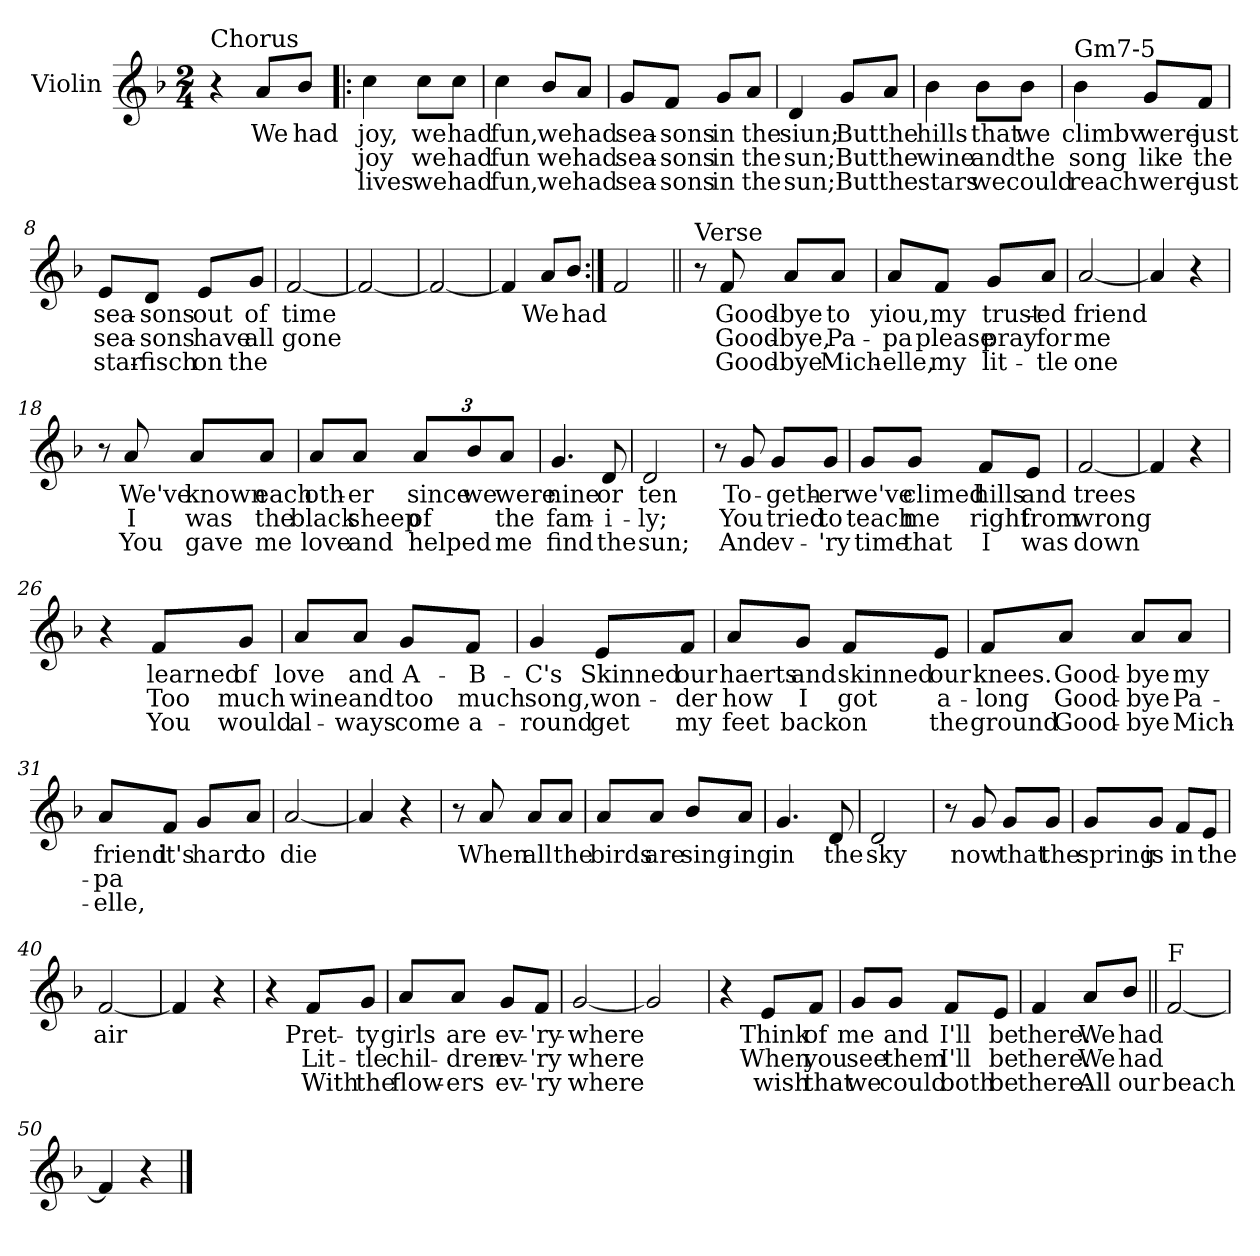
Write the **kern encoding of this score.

**kern	**text	**text	**text
*part1	*part1	*part1	*part1
*staff1	*staff1	*staff1	*staff1
*I"Violin	*	*	*
*I'Vln	*	*	*
*clefG2	*	*	*
*k[b-]	*	*	*
*F:	*	*	*
*M2/4	*	*	*
=1	=1	=1	=1
!LO:TX:a:t=Chorus	!	!	!
4r	.	.	.
8a/L	We	.	.
8b-/J	had	.	.
=2!|:	=2!|:	=2!|:	=2!|:
4cc\	joy,	joy	lives
8cc\L	we	we	we
8cc\J	had	had	had
=3	=3	=3	=3
4cc\	fun,	fun	fun,
8b-/L	we	we	we
8a/J	had	had	had
=4	=4	=4	=4
8g/L	sea-	sea-	sea-
8f/J	-sons	-sons	-sons
8g/L	in	in	in
8a/J	the	the	the
!!LO:LB:g=z
=5	=5	=5	=5
4d/	siun;	sun;	sun;
8g/L	But	But	But
8a/J	the	the	the
=6	=6	=6	=6
4b-\	hills	wine	stars
8b-\L	that	and	we
8b-\J	we	the	could
=7	=7	=7	=7
!LO:TX:a:t=Gm7-5	!	!	!
4b-\	climbv	song	reach
8g/L	were	like	were
8f/J	just	the	just
=8	=8	=8	=8
8e/L	sea-	sea-	star-
8d/J	-sons	-sons	-fisch
8e/L	out	have	on
8g/J	of	all	the
!!LO:LB:g=z
=9	=9	=9	=9
[2f/	time	gone	.
=10	=10	=10	=10
2f/_	.	.	.
=11	=11	=11	=11
2f/_	.	.	.
=12	=12	=12	=12
4f/]	.	.	.
8a/L	We	.	.
8b-/J	had	.	.
!!LO:LB:g=z
=13:|!	=13:|!	=13:|!	=13:|!
2f/	.	.	.
=14||	=14||	=14||	=14||
!LO:TX:a:t=Verse	!	!	!
8r	.	.	.
8f/	Good-	Good-	Good-
8a/L	-bye	-bye,	-bye
8a/J	to	Pa-	Mich-
=15	=15	=15	=15
8a/L	yiou,	-pa	-elle,
8f/J	my	please	my
8g/L	trust-	pray	lit-
8a/J	-ed	for	-tle
=16	=16	=16	=16
[2a/	friend	me	one
!!LO:LB:g=z
=17	=17	=17	=17
4a/]	.	.	.
4r	.	.	.
=18	=18	=18	=18
8r	.	.	.
8a/	We've	I	You
8a/L	known	was	gave
8a/J	each	the	me
=19	=19	=19	=19
8a/L	oth-	black	love
8a/J	-er	sheep	and
*Xbrackettup	*	*	*
12a/L	since	of	-helped
12b-/	we	.	.
12a/J	were	the	me
=20	=20	=20	=20
4.g/	nine	fam-	find
8d/	or	-i-	the
!!LO:LB:g=z
=21	=21	=21	=21
2d/	ten	-ly;	sun;
=22	=22	=22	=22
8r	.	.	.
8g/	To-	You	And
8g/L	-geth-	tried	ev-
8g/J	-er	to	-'ry
=23	=23	=23	=23
8g/L	we've	teach	time
8g/J	climed	me	that
8f/L	hills	right	I
8e/J	and	from	was
=24	=24	=24	=24
[2f/	trees	wrong	down
=25	=25	=25	=25
4f/]	.	.	.
4r	.	.	.
=26	=26	=26	=26
4r	.	.	.
8f/L	learned	Too	You
8g/J	of	much	would
!!LO:LB:g=z
=27	=27	=27	=27
8a/L	love	wine	al-
8a/J	and	and	-ways
8g/L	A-	too	come
8f/J	-B-	much	a-
=28	=28	=28	=28
4g/	-C's	song,	-round
8e/L	Skinned	won-	get
8f/J	our	-der	my
=29	=29	=29	=29
8a/L	haerts	how	feet
8g/J	and	I	back
8f/L	skinned	got	on
8e/J	our	a-	the
=30	=30	=30	=30
8f/L	knees.	-long	ground
8a/J	Good-	Good-	Good-
8a/L	-bye	-bye	-bye
8a/J	my	Pa-	Mich-
!!LO:LB:g=z
=31	=31	=31	=31
8a/L	friend	-pa	-elle,
8f/J	it's	.	.
8g/L	hard	.	.
8a/J	to	.	.
=32	=32	=32	=32
[2a/	die	.	.
=33	=33	=33	=33
4a/]	.	.	.
4r	.	.	.
=34	=34	=34	=34
8r	.	.	.
8a/	When	.	.
8a/L	all	.	.
8a/J	the	.	.
=35	=35	=35	=35
8a/L	birds	.	.
8a/J	are	.	.
8b-/L	sing-	.	.
8a/J	-ing	.	.
=36	=36	=36	=36
4.g/	in	.	.
8d/	the	.	.
=37	=37	=37	=37
2d/	sky	.	.
=38	=38	=38	=38
8r	.	.	.
8g/	now	.	.
8g/L	that	.	.
8g/J	the	.	.
!!LO:PB:g=z
=39	=39	=39	=39
8g/L	spring	.	.
8g/J	is	.	.
8f/L	in	.	.
8e/J	the	.	.
=40	=40	=40	=40
[2f/	air	.	.
=41	=41	=41	=41
4f/]	.	.	.
4r	.	.	.
=42	=42	=42	=42
4r	.	.	.
8f/L	Pret-	Lit-	With
8g/J	-ty	-tle	the
=43	=43	=43	=43
8a/L	girls	chil-	flow-
8a/J	are	-dren	-ers
8g/L	ev-	ev-	ev-
8f/J	-'ry-	-'ry	-'ry
=44	=44	=44	=44
[2g/	-where	where	where
=45	=45	=45	=45
2g/]	.	.	.
=46	=46	=46	=46
4r	.	.	.
8e/L	Think	When	wish
8f/J	of	you	that
!!LO:LB:g=z
=47	=47	=47	=47
8g/L	me	see	we
8g/J	and	them	could
8f/L	I'll	I'll	both
8e/J	be	be	be
=48	=48	=48	=48
4f/	there.	there.	there.
8a/L	We	We	All
8b-/J	had	had	our
!!LO:LB:g=z
=49||	=49||	=49||	=49||
!LO:TX:a:t=F	!	!	!
[2f/	.	.	beach
=50	=50	=50	=50
4f/]	.	.	.
4r	.	.	.
==	==	==	==
*-	*-	*-	*-
